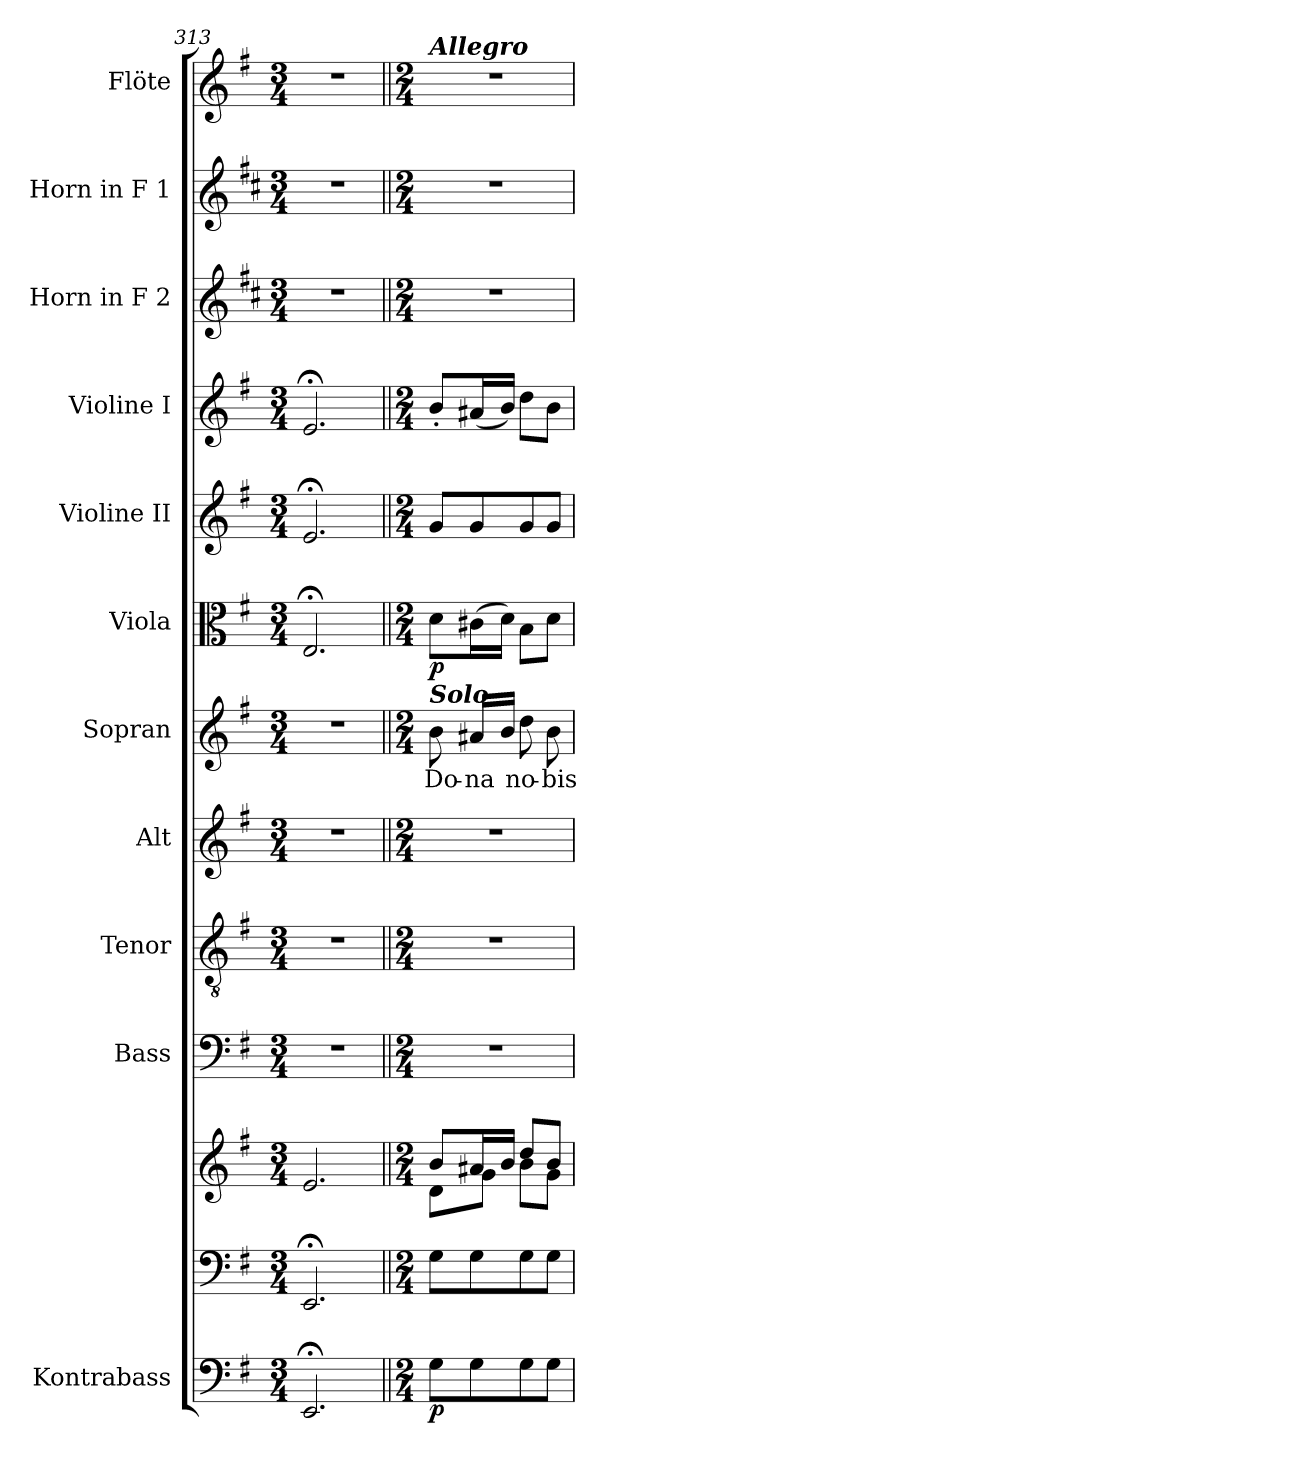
**kern	**dynam	**kern	**kern	**kern	**kern	**kern	**kern	**text	**kern	**dynam	**kern	**kern	**kern	**kern	**kern
*part12	*part12	*part11	*part11	*part10	*part9	*part8	*part7	*part7	*part6	*part6	*part5	*part4	*part3	*part2	*part1
*staff13	*staff13	*staff12	*staff11	*staff10	*staff9	*staff8	*staff7	*staff7	*staff6	*staff6	*staff5	*staff4	*staff3	*staff2	*staff1
*I"Kontrabass	*	*	*	*I"Bass	*I"Tenor	*I"Alt	*I"Sopran	*	*I"Viola	*	*I"Violine II	*I"Violine I	*I"Horn in F 2	*I"Horn in F 1	*I"Flöte
*I'Kb.	*	*	*	*I'B.	*I'T.	*I'A.	*I'S.	*	*I'Vla.	*	*I'Vl. II	*I'Vl. I	*	*	*I'Fl.
*clefF4	*	*clefF4	*clefG2	*clefF4	*clefGv2	*clefG2	*clefG2	*	*clefC3	*	*clefG2	*clefG2	*clefG2	*clefG2	*clefG2
*ITrd7c12	*	*	*	*	*	*	*	*	*	*	*	*	*ITrd4c7	*ITrd4c7	*
*k[f#]	*	*k[f#]	*k[f#]	*k[f#]	*k[f#]	*k[f#]	*k[f#]	*	*k[f#]	*	*k[f#]	*k[f#]	*k[f#]	*k[f#]	*k[f#]
*G:	*	*G:	*G:	*G:	*G:	*G:	*G:	*	*G:	*	*G:	*G:	*G:	*G:	*G:
*M3/4	*	*M3/4	*M3/4	*M3/4	*M3/4	*M3/4	*M3/4	*	*M3/4	*	*M3/4	*M3/4	*M3/4	*M3/4	*M3/4
=313	=313	=313	=313	=313	=313	=313	=313	=313	=313	=313	=313	=313	=313	=313	=313
2.EEE;</	.	2.EE;</	2.e/	2.r	2.r	2.r	2.r	.	2.E;</	.	2.e;</	2.e;</	2.r	2.r	2.r
=314||	=314||	=314||	=314||	=314||	=314||	=314||	=314||	=314||	=314||	=314||	=314||	=314||	=314||	=314||	=314||
*M2/4	*	*M2/4	*M2/4	*M2/4	*M2/4	*M2/4	*M2/4	*	*M2/4	*	*M2/4	*M2/4	*M2/4	*M2/4	*M2/4
*	*	*	*^	*	*	*	*	*	*	*	*	*	*	*	*
!	!	!	!	!	!	!	!	!	!	!	!	!	!	!	!	!LO:TX:a:Bi:t=Allegro
!	!	!	!	!	!	!	!	!LO:TX:a:Bi:t=Solo	!	!	!	!	!	!	!	!
!	!LO:DY:b	!	!	!	!	!	!	!	!LO:LY:b	!	!LO:DY:b	!	!	!	!	!
8GG\L	p	8G\L	8b/L	8d\L	2r	2r	2r	8b\	Do-	8d\L	p	8g/L	8b'</L	2r	2r	2r
!	!	!	!	!	!	!	!	!	!LO:LY:b	!	!	!	!	!	!	!
8GG\	.	8G\	16a#X/L	8g\J	.	.	.	16a#X/LL	-na	(>16c#X\L	.	8g/	(<16a#X/L	.	.	.
.	.	.	16b/JJ	.	.	.	.	16b/JJ	.	16d\JJ)	.	.	16b/JJ)	.	.	.
!	!	!	!	!	!	!	!	!	!LO:LY:b	!	!	!	!	!	!	!
8GG\	.	8G\	8dd/L	8b\L	.	.	.	8dd\	no-	8B\L	.	8g/	8dd\L	.	.	.
!	!	!	!	!	!	!	!	!	!LO:LY:b	!	!	!	!	!	!	!
8GG\J	.	8G\J	8b/J	8g\J	.	.	.	8b\	-bis	8d\J	.	8g/J	8b\J	.	.	.
*	*	*	*v	*v	*	*	*	*	*	*	*	*	*	*	*	*
=	=	=	=	=	=	=	=	=	=	=	=	=	=	=	=
*-	*-	*-	*-	*-	*-	*-	*-	*-	*-	*-	*-	*-	*-	*-	*-
